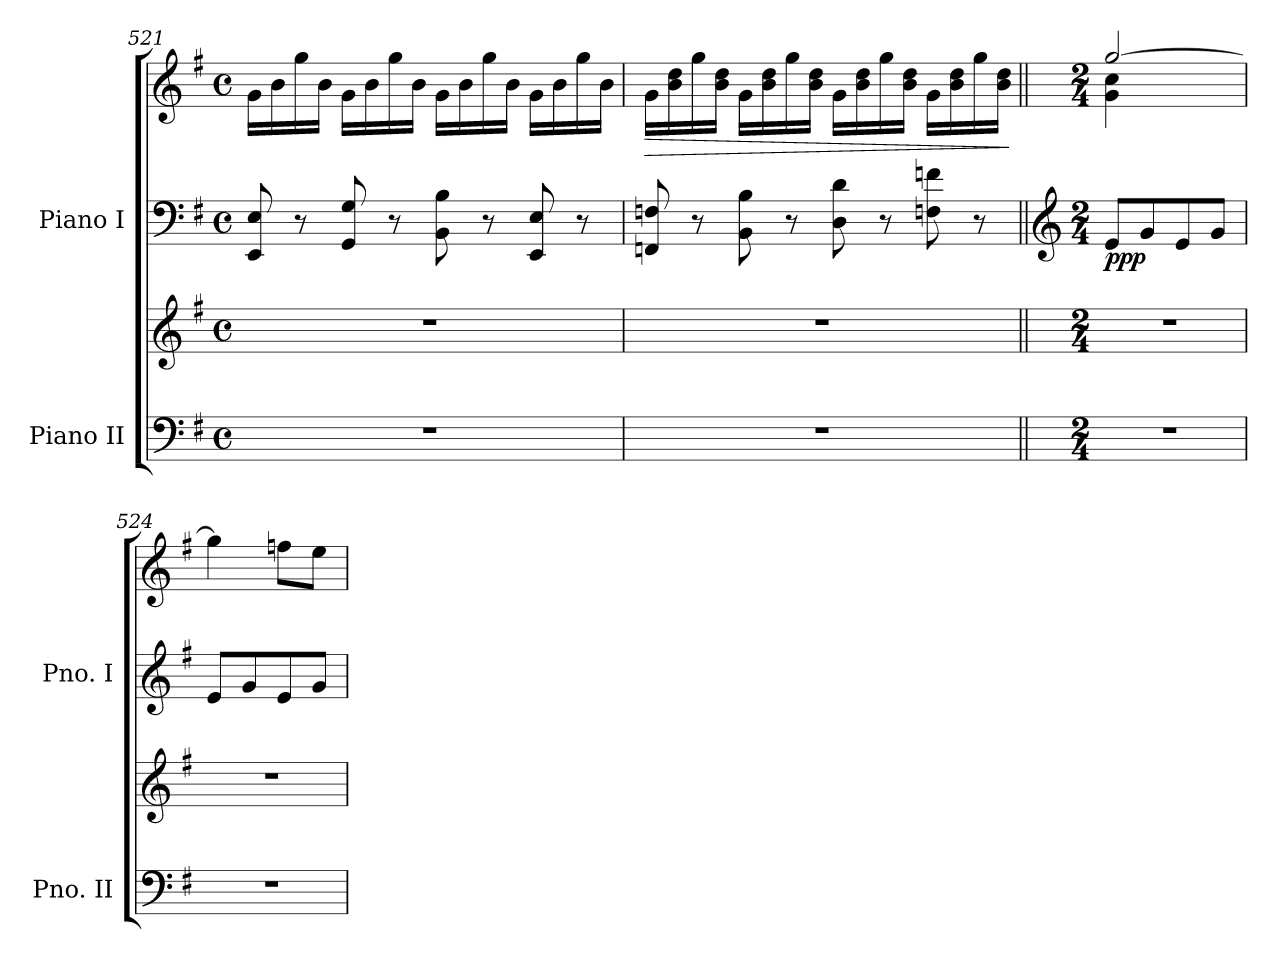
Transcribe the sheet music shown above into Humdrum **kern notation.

**kern	**kern	**kern	**kern	**dynam
*part2	*part2	*part1	*part1	*part1
*staff4	*staff3	*staff2	*staff1	*staff1/2
*I"Piano II	*	*I"Piano I	*	*
*I'Pno. II	*	*I'Pno. I	*	*
*clefF4	*clefG2	*clefF4	*clefG2	*
*k[f#]	*k[f#]	*k[f#]	*k[f#]	*
*M4/4	*M4/4	*M4/4	*M4/4	*
*met(c)	*met(c)	*met(c)	*met(c)	*
=521	=521	=521	=521	=521
1r	1r	8EE/ 8E/	16g\LL	.
.	.	.	16b\	.
.	.	8r	16gg\	.
.	.	.	16b\JJ	.
.	.	8GG/ 8G/	16g\LL	.
.	.	.	16b\	.
.	.	8r	16gg\	.
.	.	.	16b\JJ	.
.	.	8BB\ 8B\	16g\LL	.
.	.	.	16b\	.
.	.	8r	16gg\	.
.	.	.	16b\JJ	.
.	.	8EE/ 8E/	16g\LL	.
.	.	.	16b\	.
.	.	8r	16gg\	.
.	.	.	16b\JJ	.
=522	=522	=522	=522	=522
*	*	*	*MM134	*
!	!	!	!	!LO:HP:b
1r	1r	8FFn/ 8Fn/	16g\LL	>
.	.	.	16b\ 16dd\	.
.	.	8r	16gg\	.
.	.	.	16b\ 16dd\JJ	.
.	.	8BB\ 8B\	16g\LL	.
.	.	.	16b\ 16dd\	.
.	.	8r	16gg\	.
.	.	.	16b\ 16dd\JJ	.
.	.	8D\ 8d\	16g\LL	.
.	.	.	16b\ 16dd\	.
.	.	8r	16gg\	.
.	.	.	16b\ 16dd\JJ	.
.	.	8Fn\ 8fn\	16g\LL	.
.	.	.	16b\ 16dd\	.
.	.	8r	16gg\	.
.	.	.	16b\ 16dd\JJ	.
.	.	.	.	]
!!LO:LB:g=z
=523||	=523||	=523||	=523||	=523||
*	*	*clefG2	*	*
*M2/4	*M2/4	*M2/4	*M2/4	*
*	*	*^	*^	*
!	!	!	!	!	!	!LO:DY:b=2
!	!	!	!	!	!	!LO:DY:n=1:b
2r	2r	8e/L	4ryy	[2gg/	4g\ 4cc\	pp p
.	.	8g/	.	.	.	.
.	.	8e/	4reyy	.	4ryy	.
.	.	8g/J	.	.	.	.
*	*	*v	*v	*	*	*
*	*	*	*v	*v	*
=524	=524	=524	=524	=524
2r	2r	8e/L	4gg\]	.
.	.	8g/	.	.
.	.	8e/	8ffn\L	.
.	.	8g/J	8ee\J	.
=	=	=	=	=
*-	*-	*-	*-	*-
